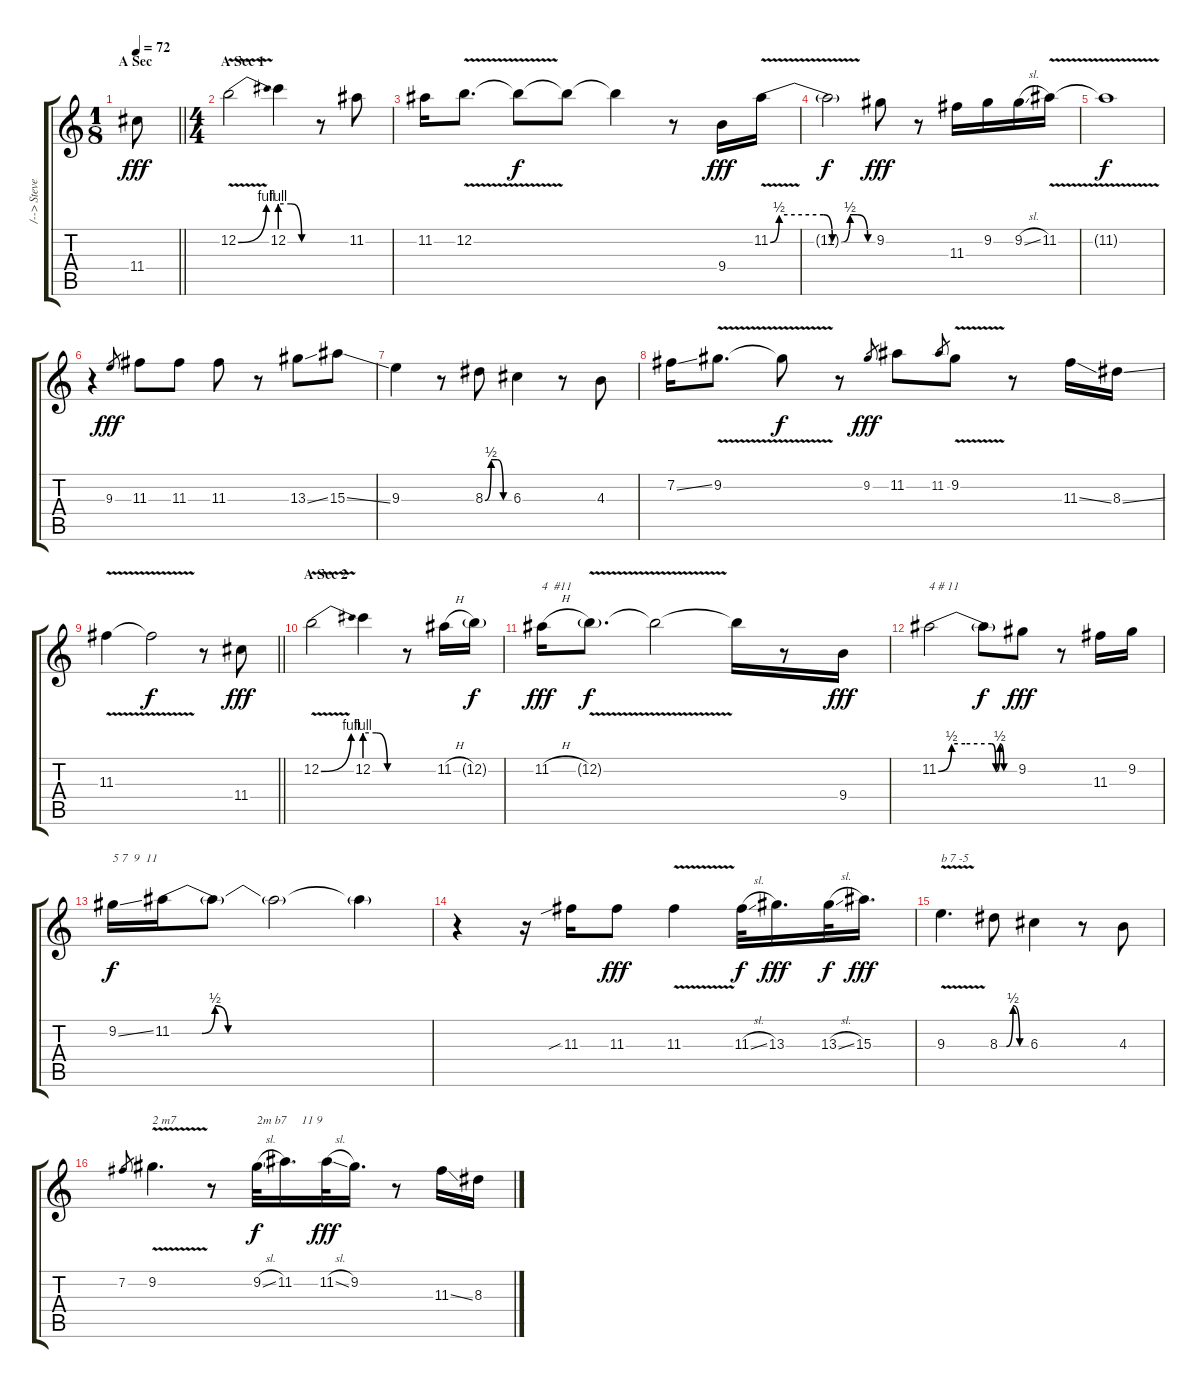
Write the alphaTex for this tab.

\track ("/--> Steve Vai <---/" "/--> Steve") {instrument overdrivenguitar}
\staff {score tabs}
\tuning (E4 B3 G3 D3 A2 E2) {hide}
\ts (1 8)
\section ("" "A Sec")
\tempo 72
\clef g2
\barLineRight lightlight
\ks c
11.4.8{dy fff instrument overdrivenguitar} |
\ts (4 4)
\section ("" "A Sec 1")
12.2{be (bend 0 0 60 4) v}.2 12.2{be (custom 0 4 20 4 40 0 60 0)}.4 r.8 11.2.8 |
11.2.16 12.2{v}.8{d} 12.2{t}.8{txt "" dy f} 12.2{t}.8 12.2{t}.4 r.8 9.4.16{dy fff} 11.2{be (custom 0 0 5 2 30 2 35 0 40 0 45 2 49 2 55 0 60 0) v}.16 |
11.2{t}.2{dy f} 9.2.8{dy fff} r.8 11.3.16 9.2.16 9.2{sl}.16 11.2{v}.16 |
11.2{t}.1{dy f} |
r.4 9.3.8{gr dy fff} 11.3.8 11.3.8 11.3.8 r.8 13.3{ss}.8 15.3{ss}.8 |
9.3.4 r.8 8.3{be (custom 0 0 15 2 30 2 45 0 60 0)}.8 6.3.4 r.8 4.3.8 |
7.2{ss}.16 9.2{v}.8{d} 9.2{t}.8{dy f} r.8 9.2.8{gr dy fff} 11.2.8 11.2.8{gr} 9.2{v}.8 r.8 11.3{ss}.16 8.3{ss}.16 |
\barLineRight lightlight
11.3{v}.4 11.3{t}.2{dy f} r.8 11.4.8{dy fff} |
\section ("" "A Sec 2")
12.2{be (bend 0 0 60 4) v}.2{txt ""} 12.2{be (custom 0 4 20 4 40 0 60 0)}.4 r.8 11.2{h}.16 12.2{g}.16{dy f} |
11.2{h}.16{txt "4  #11" dy fff} 12.2{v g}.8{d dy f} 12.2{t}.2 12.2{t}.16 r.8 9.4.16{dy fff} |
11.2{be (custom 0 0 10 2 20 2 40 2 43 0 46 2 49 0 54 0 60 0)}.2{txt "4 # 11"} 11.2{t}.8{dy f} 9.2.8{dy fff} r.8 11.3.16 9.2.16 |
9.2{ss}.16{txt "5 7  9  11" dy f} 11.2{be (custom 0 0 7 0 10 2 13 0 26 0 60 0)}.16 11.2{t}.8 11.2{t}.2 11.2{t}.4 |
r.4{txt ""} r.16 11.3{sib}.16 11.3.8{dy fff} 11.3{v}.4 11.3{sl}.32{dy f} 13.3.16{d dy fff} 13.3{sl}.32{dy f} 15.3.16{d dy fff} |
9.3{v}.4{d txt "b 7 -5"} 8.3{be (custom 0 0 15 0 30 2 45 0 60 0)}.8 6.3.4 r.8 4.3.8 |
7.2.8{gr} 9.2{v}.4{d txt "2 m7 "} r.8 9.2{sl}.32{txt "2m b7     11 9" dy f} 11.2.16{d} 11.2{sl}.32{dy fff} 9.2.16{d} r.8 11.3{ss}.16 8.3{ss}.16
